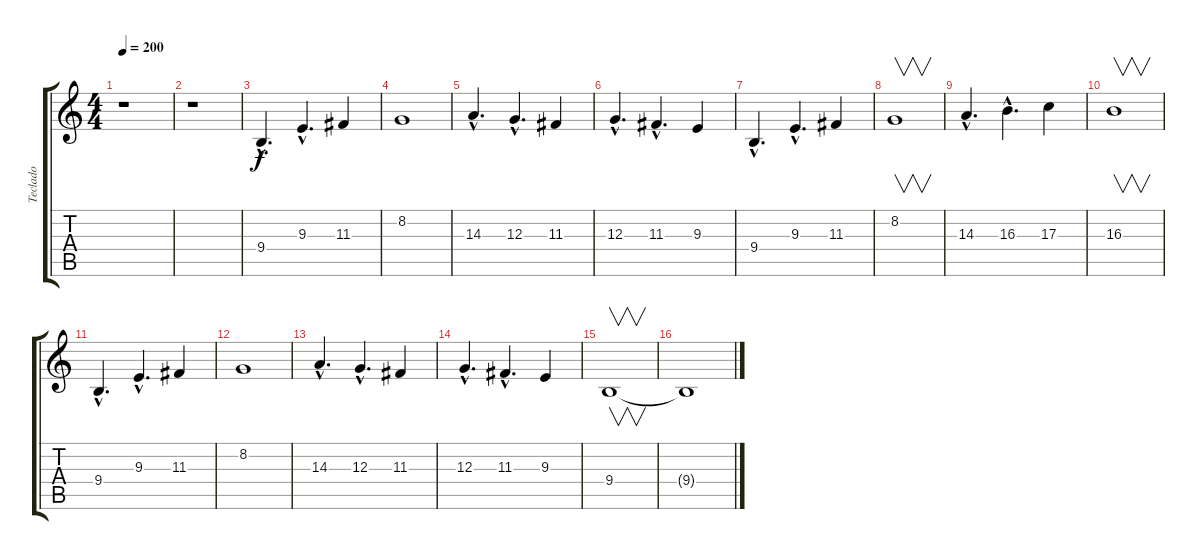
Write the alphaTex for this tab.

\track ("Teclado" "Teclado") {instrument stringensemble1}
\staff {score tabs}
\tuning (E4 B3 G3 D3 A2 E2) {hide}
\ts (4 4)
\tempo 200
\clef g2
\ks c
r.1{dy f instrument stringensemble1} |
r.1 |
9.4{hac}.4{d instrument lead5charang} 9.3{hac}.4{d} 11.3.4 |
8.2.1 |
14.3{hac}.4{d} 12.3{hac}.4{d} 11.3.4 |
12.3{hac}.4{d} 11.3{hac}.4{d} 9.3.4 |
9.4{hac}.4{d} 9.3{hac}.4{d} 11.3.4 |
8.2.1{v} |
14.3{hac}.4{d} 16.3{hac}.4{d} 17.3.4 |
16.3.1{v} |
9.4{hac}.4{d} 9.3{hac}.4{d} 11.3.4 |
8.2.1 |
14.3{hac}.4{d} 12.3{hac}.4{d} 11.3.4 |
12.3{hac}.4{d} 11.3{hac}.4{d} 9.3.4 |
9.4.1{v} |
9.4{t}.1
